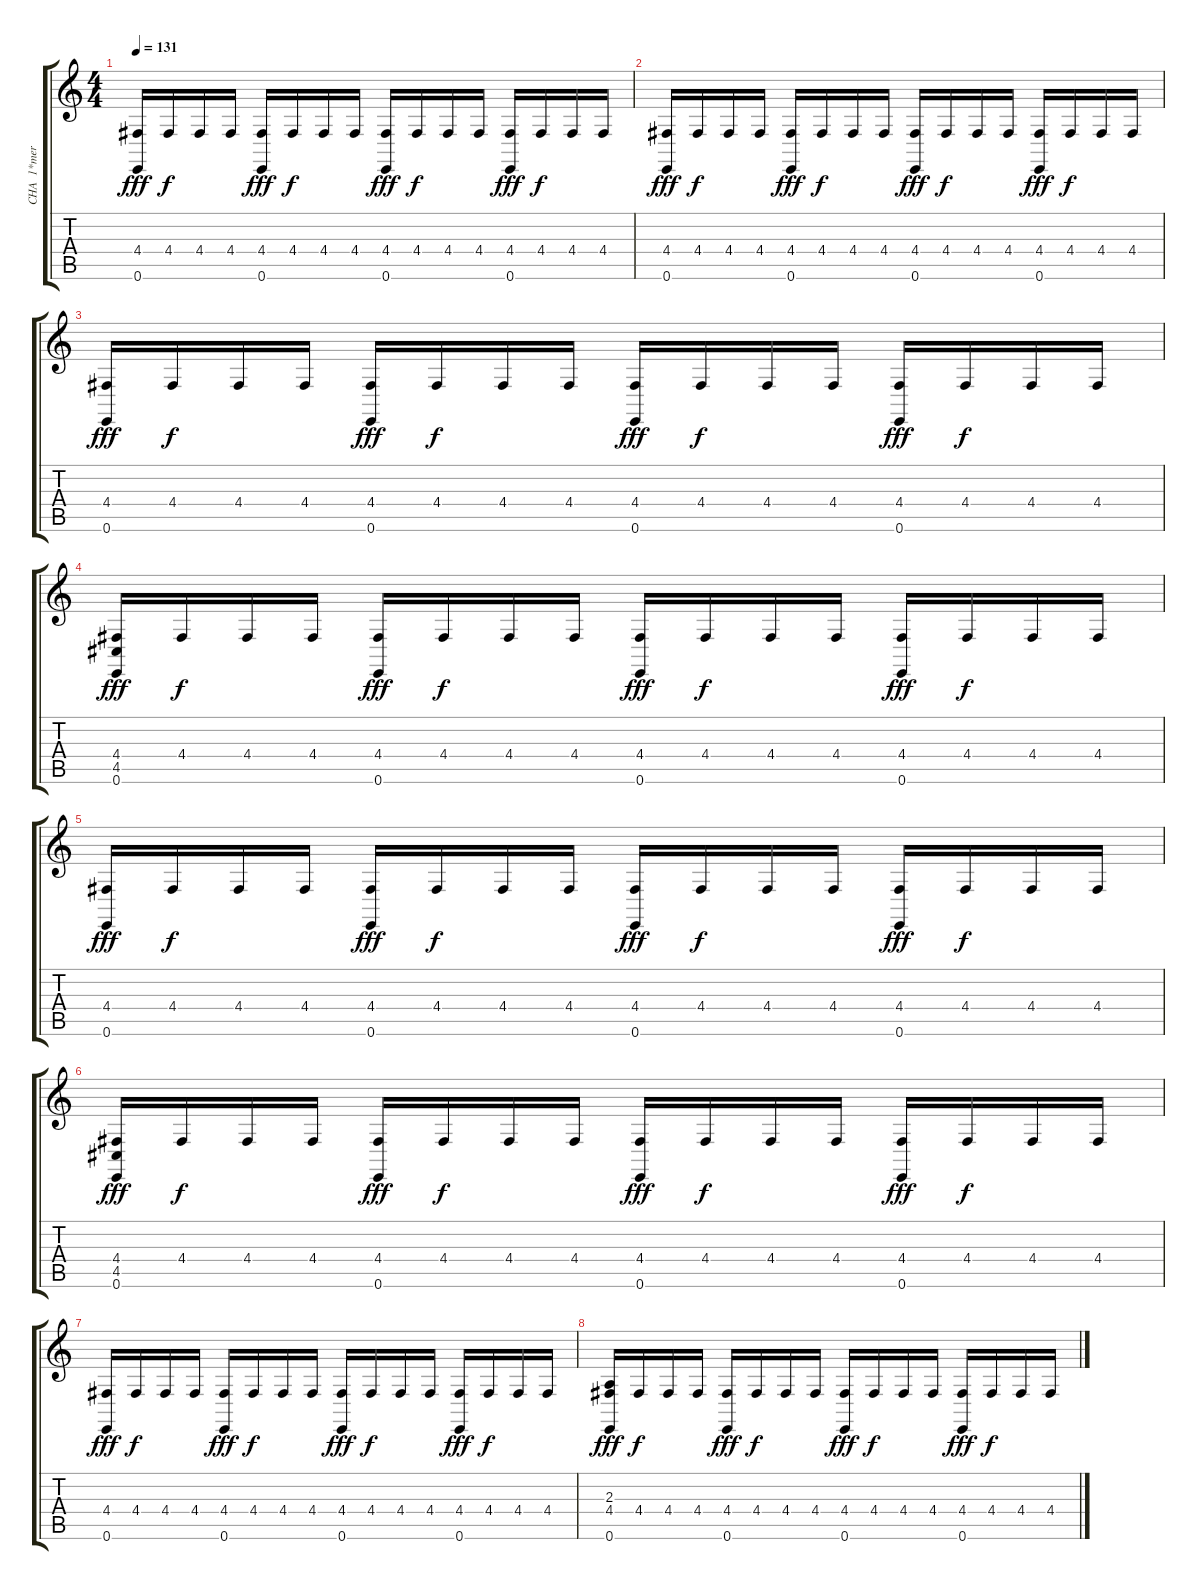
\track ("CHA  1*merged" "CHA  1*mer") {instrument acousticgrandpiano}
\staff {score tabs}
\tuning (E4 B3 G3 D3 A2 E2) {hide}
\ts (4 4)
\tempo 131
\clef g2
\ks c
(4.4 0.6).16{dy fff} 4.4.16{dy f} 4.4.16 4.4.16 (4.4 0.6).16{dy fff} 4.4.16{dy f} 4.4.16 4.4.16 (4.4 0.6).16{dy fff} 4.4.16{dy f} 4.4.16 4.4.16 (4.4 0.6).16{dy fff} 4.4.16{dy f} 4.4.16 4.4.16 |
(4.4 0.6).16{dy fff} 4.4.16{dy f} 4.4.16 4.4.16 (4.4 0.6).16{dy fff} 4.4.16{dy f} 4.4.16 4.4.16 (4.4 0.6).16{dy fff} 4.4.16{dy f} 4.4.16 4.4.16 (4.4 0.6).16{dy fff} 4.4.16{dy f} 4.4.16 4.4.16 |
(4.4 0.6).16{dy fff} 4.4.16{dy f} 4.4.16 4.4.16 (4.4 0.6).16{dy fff} 4.4.16{dy f} 4.4.16 4.4.16 (4.4 0.6).16{dy fff} 4.4.16{dy f} 4.4.16 4.4.16 (4.4 0.6).16{dy fff} 4.4.16{dy f} 4.4.16 4.4.16 |
(4.4 4.5 0.6).16{dy fff} 4.4.16{dy f} 4.4.16 4.4.16 (4.4 0.6).16{dy fff} 4.4.16{dy f} 4.4.16 4.4.16 (4.4 0.6).16{dy fff} 4.4.16{dy f} 4.4.16 4.4.16 (4.4 0.6).16{dy fff} 4.4.16{dy f} 4.4.16 4.4.16 |
(4.4 0.6).16{dy fff} 4.4.16{dy f} 4.4.16 4.4.16 (4.4 0.6).16{dy fff} 4.4.16{dy f} 4.4.16 4.4.16 (4.4 0.6).16{dy fff} 4.4.16{dy f} 4.4.16 4.4.16 (4.4 0.6).16{dy fff} 4.4.16{dy f} 4.4.16 4.4.16 |
(4.4 4.5 0.6).16{dy fff} 4.4.16{dy f} 4.4.16 4.4.16 (4.4 0.6).16{dy fff} 4.4.16{dy f} 4.4.16 4.4.16 (4.4 0.6).16{dy fff} 4.4.16{dy f} 4.4.16 4.4.16 (4.4 0.6).16{dy fff} 4.4.16{dy f} 4.4.16 4.4.16 |
(4.4 0.6).16{dy fff} 4.4.16{dy f} 4.4.16 4.4.16 (4.4 0.6).16{dy fff} 4.4.16{dy f} 4.4.16 4.4.16 (4.4 0.6).16{dy fff} 4.4.16{dy f} 4.4.16 4.4.16 (4.4 0.6).16{dy fff} 4.4.16{dy f} 4.4.16 4.4.16 |
(2.3 4.4 0.6).16{dy fff} 4.4.16{dy f} 4.4.16 4.4.16 (4.4 0.6).16{dy fff} 4.4.16{dy f} 4.4.16 4.4.16 (4.4 0.6).16{dy fff} 4.4.16{dy f} 4.4.16 4.4.16 (4.4 0.6).16{dy fff} 4.4.16{dy f} 4.4.16 4.4.16
